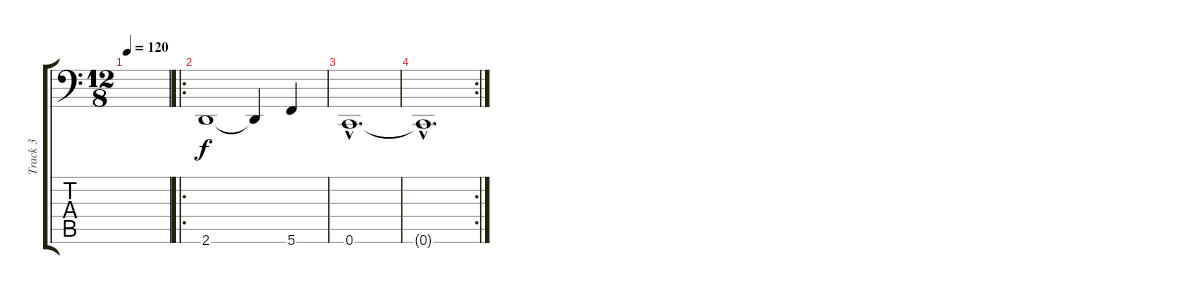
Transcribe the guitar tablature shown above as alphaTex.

\track ("Track 3" "Track 3") {instrument electricbasspick}
\staff {score tabs}
\tuning (D3 A2 F2 C2 G1 C1) {hide}
\ts (12 8)
\tempo 120
\clef f4
\ks c
|
\ro
2.6.1 2.6{t}.4 5.6.4 |
0.6{hac}.1{d} |
\rc 2
0.6{hac t}.1{d}
